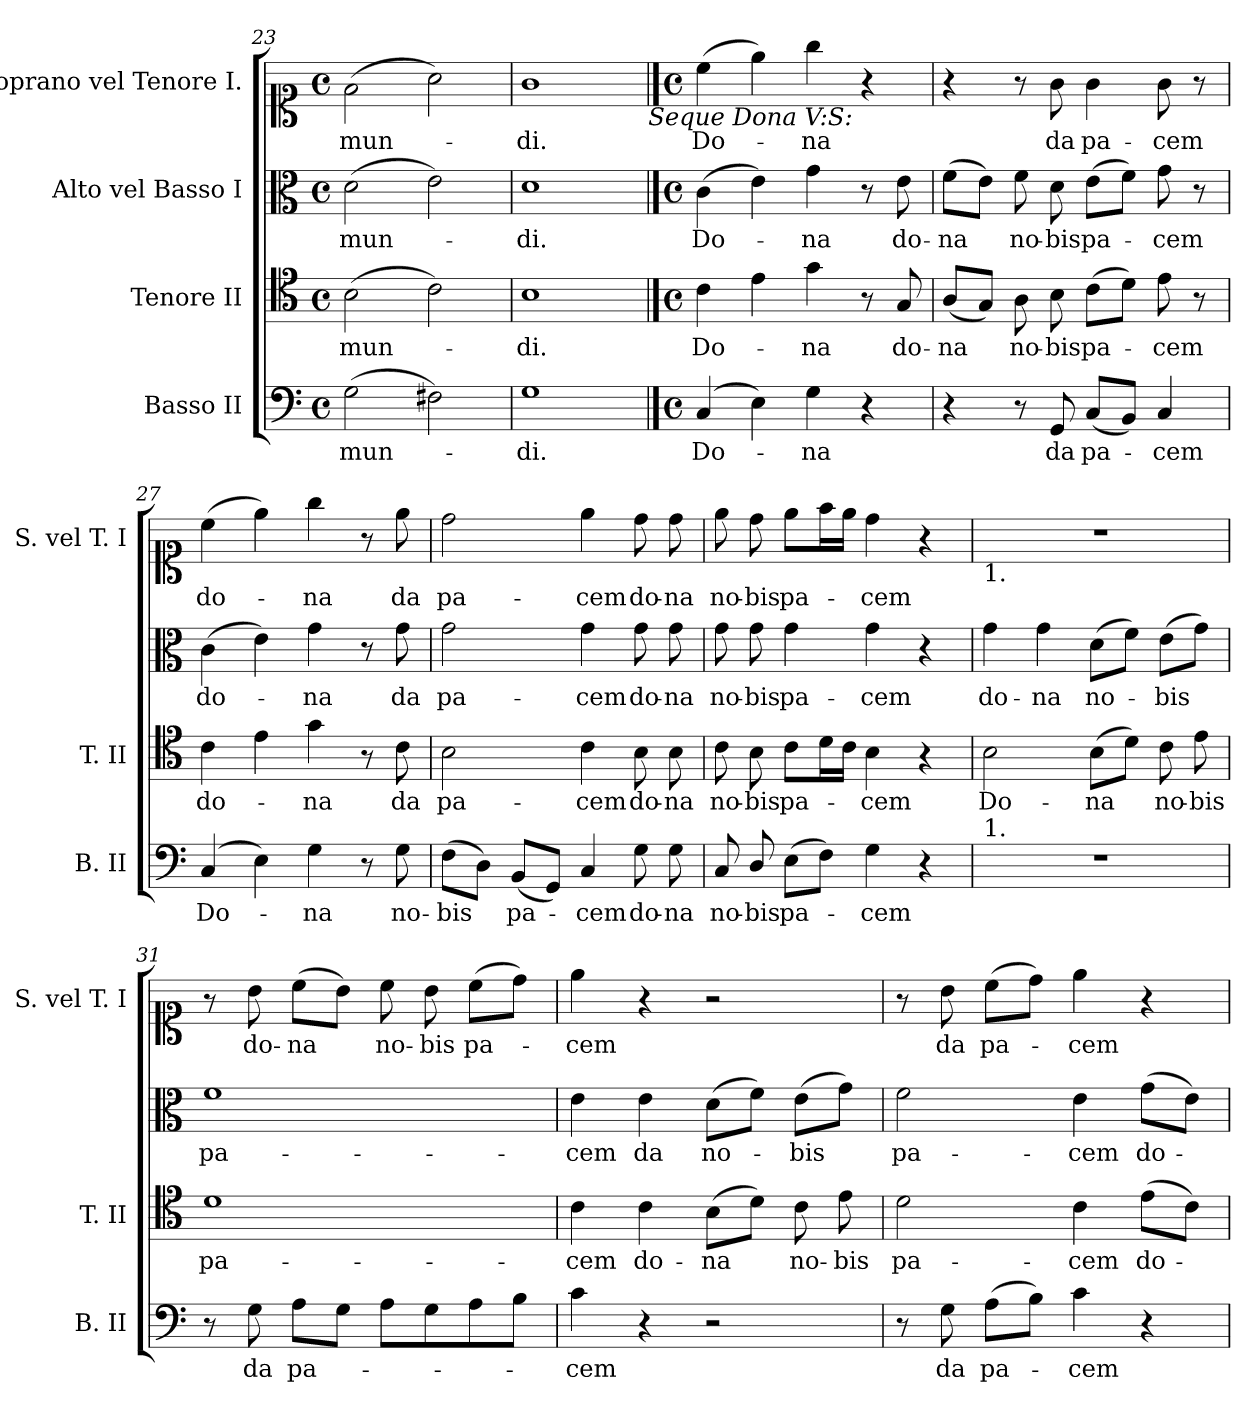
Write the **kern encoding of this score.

**kern	**text	**kern	**text	**kern	**text	**kern	**text
*part4	*part4	*part3	*part3	*part2	*part2	*part1	*part1
*staff4	*staff4	*staff3	*staff3	*staff2	*staff2	*staff1	*staff1
*I"Basso II	*	*I"Tenore II	*	*I"Alto vel Basso I	*	*I"Soprano vel Tenore I.	*
*I'B. II	*	*I'T. II	*	*	*	*I'S. vel T. I	*
*clefF4	*	*clefC4	*	*clefC3	*	*clefC1	*
*k[]	*	*k[]	*	*k[]	*	*k[]	*
*M4/4	*	*M4/4	*	*M4/4	*	*M4/4	*
*met(c)	*	*met(c)	*	*met(c)	*	*met(c)	*
=23	=23	=23	=23	=23	=23	=23	=23
(2G\	mun-	(2B\	mun-	(2d\	mun-	(2f\	mun-
2F#X\)	.	2c\)	.	2e\)	.	2a\)	.
=24	=24	=24	=24	=24	=24	=24	=24
1G\	-di.	1B\	-di.	1d\	-di.	1g\	-di.
!	!	!	!	!	!	!LO:TX:b:i:t=Seque Dona V&colon;S&colon;	!
==25	==25	==25	==25	==25	==25	==25	==25
*M4/4	*	*M4/4	*	*M4/4	*	*M4/4	*
*met(c)	*	*met(c)	*	*met(c)	*	*met(c)	*
(4C/	Do-	4c\	Do-	(4c\	Do-	(4cc\	Do-
4E\)	.	4e\	.	4e\)	.	4ee\)	.
4G\	-na	4g\	-na	4g\	-na	4gg\	-na
4r	.	8r	.	8r	.	4r	.
.	.	8G/	do-	8e\	do-	.	.
=26	=26	=26	=26	=26	=26	=26	=26
4r	.	(8A/L	-na	(8f\L	-na	4r	.
.	.	8G/J)	.	8e\J)	.	.	.
8r	.	8A\	no-	8f\	no-	8r	.
8GG/	da	8B\	-bis	8d\	-bis	8g\	da
(8C/L	pa-	(8c\L	pa-	(8e\L	pa-	4g\	pa-
8BB/J)	.	8d\J)	.	8f\J)	.	.	.
4C/	-cem	8e\	-cem	8g\	-cem	8g\	-cem
.	.	8r	.	8r	.	8r	.
=27	=27	=27	=27	=27	=27	=27	=27
(4C/	Do-	4c\	do-	(4c\	do-	(4cc\	do-
4E\)	.	4e\	.	4e\)	.	4ee\)	.
4G\	-na	4g\	-na	4g\	-na	4gg\	-na
8r	.	8r	.	8r	.	8r	.
8G\	no-	8c\	da	8g\	da	8ee\	da
=28	=28	=28	=28	=28	=28	=28	=28
(8F\L	-bis	2B\	pa-	2g\	pa-	2dd\	pa-
8D\J)	.	.	.	.	.	.	.
(8BB/L	pa-	.	.	.	.	.	.
8GG/J)	.	.	.	.	.	.	.
4C/	-cem	4c\	-cem	4g\	-cem	4ee\	-cem
8G\	do-	8B\	do-	8g\	do-	8dd\	do-
8G\	-na	8B\	-na	8g\	-na	8dd\	-na
=29	=29	=29	=29	=29	=29	=29	=29
8C/	no-	8c\	no-	8g\	no-	8ee\	no-
8D/	-bis	8B\	-bis	8g\	-bis	8dd\	-bis
(8E\L	pa-	8c\L	pa-	4g\	pa-	8ee\L	pa-
8F\J)	.	16d\L	.	.	.	16ff\L	.
.	.	16c\JJ	.	.	.	16ee\JJ	.
4G\	-cem	4B\	-cem	4g\	-cem	4dd\	-cem
4r	.	4r	.	4r	.	4r	.
=30	=30	=30	=30	=30	=30	=30	=30
!	!	!	!	!	!	!LO:TX:b:t=1.	!
!LO:TX:a:t=1.	!	!	!	!	!	!	!
1r	.	2B\	Do-	4g\	do-	1r	.
.	.	.	.	4g\	-na	.	.
.	.	(8B\L	-na	(8d\L	no-	.	.
.	.	8d\J)	.	8f\J)	.	.	.
.	.	8c\	no-	(8e\L	-bis	.	.
.	.	8e\	-bis	8g\J)	.	.	.
=31	=31	=31	=31	=31	=31	=31	=31
8r	.	1d\	pa-	1f\	pa-	8r	.
8G\	da	.	.	.	.	8b\	do-
8A\L	pa-	.	.	.	.	(8cc\L	-na
8G\J	.	.	.	.	.	8b\J)	.
8A\L	.	.	.	.	.	8cc\	no-
8G\	.	.	.	.	.	8b\	-bis
8A\	.	.	.	.	.	(8cc\L	pa-
8B\J	.	.	.	.	.	8dd\J)	.
=32	=32	=32	=32	=32	=32	=32	=32
4c\	-cem	4c\	-cem	4e\	-cem	4ee\	-cem
4r	.	4c\	do-	4e\	da	4r	.
2r	.	(8B\L	-na	(8d\L	no-	2r	.
.	.	8d\J)	.	8f\J)	.	.	.
.	.	8c\	no-	(8e\L	-bis	.	.
.	.	8e\	-bis	8g\J)	.	.	.
=33	=33	=33	=33	=33	=33	=33	=33
8r	.	2d\	pa-	2f\	pa-	8r	.
8G\	da	.	.	.	.	8b\	da
(8A\L	pa-	.	.	.	.	(8cc\L	pa-
8B\J)	.	.	.	.	.	8dd\J)	.
4c\	-cem	4c\	-cem	4e\	-cem	4ee\	-cem
4r	.	(8e\L	do-	(8g\L	do-	4r	.
.	.	8c\J)	.	8e\J)	.	.	.
=	=	=	=	=	=	=	=
*-	*-	*-	*-	*-	*-	*-	*-
